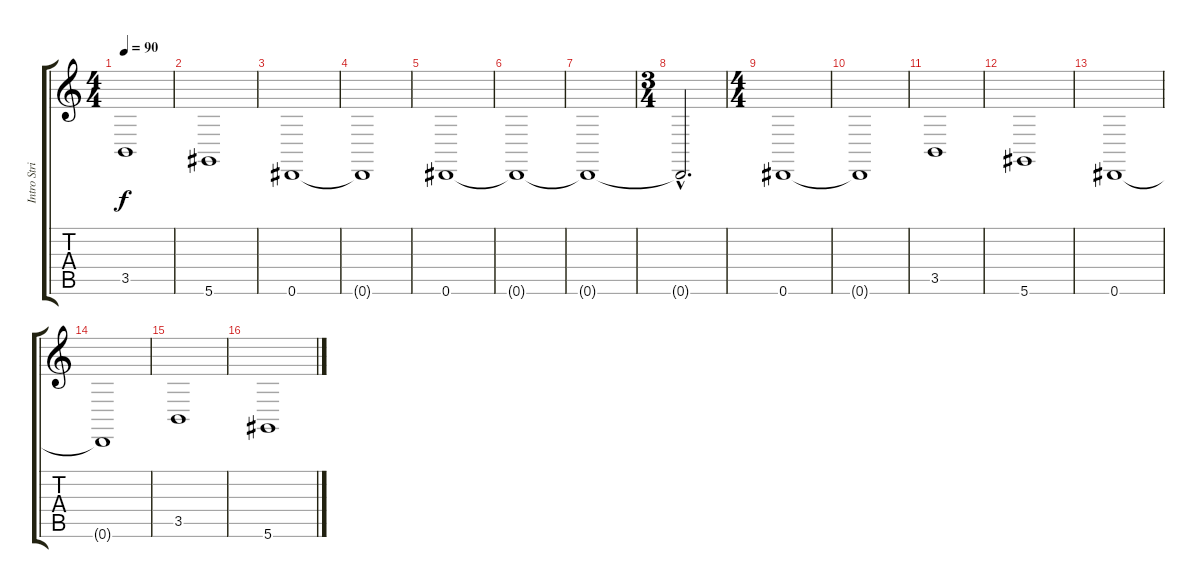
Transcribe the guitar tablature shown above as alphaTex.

\track ("Intro Strings" "Intro Stri") {instrument stringensemble1}
\staff {score tabs}
\tuning (Eb4 Bb3 Gb3 Db3 Ab2 Eb2) {hide}
\ts (4 4)
\tempo 90
\clef g2
\ks c
3.5.1{dy f} |
5.6.1 |
0.6.1 |
0.6{t}.1 |
0.6.1 |
0.6{t}.1 |
0.6{t}.1 |
\ts (3 4)
0.6{hac t}.2{d} |
\ts (4 4)
0.6.1 |
0.6{t}.1 |
3.5.1 |
5.6.1 |
0.6.1 |
0.6{t}.1 |
3.5.1 |
5.6.1
